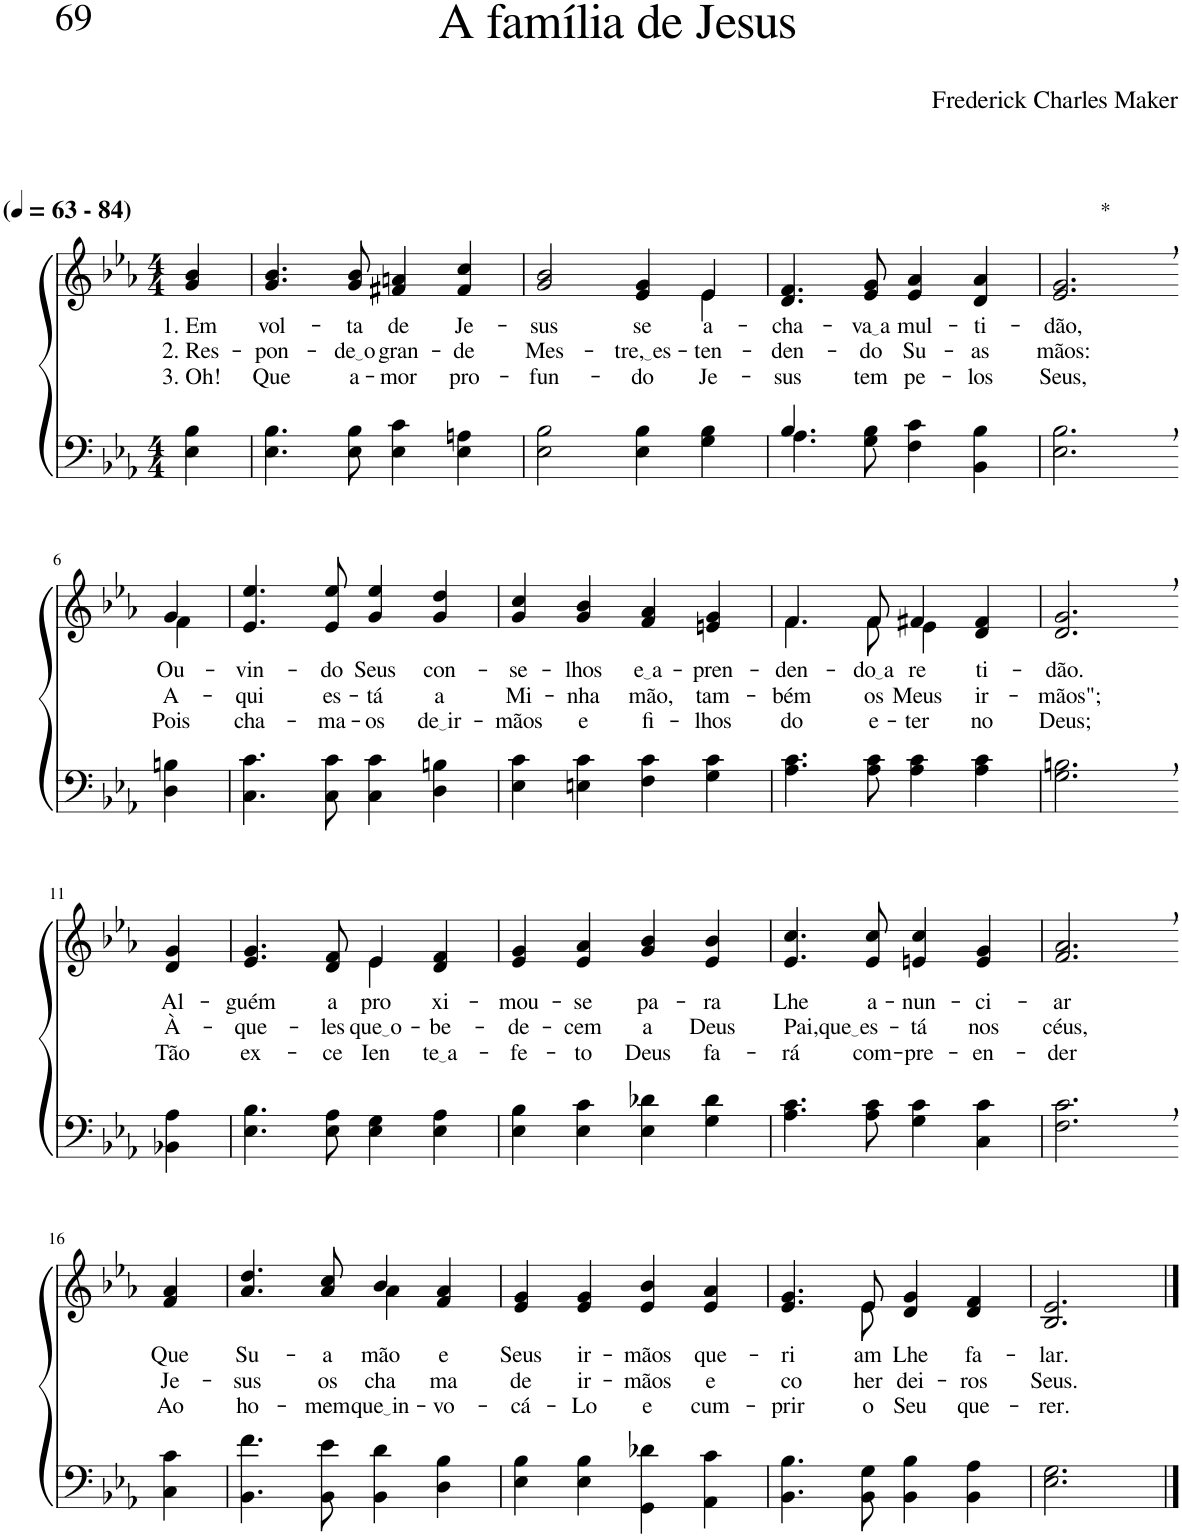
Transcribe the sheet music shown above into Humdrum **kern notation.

**kern	**kern	**text	**text	**text
*part2	*part1	*part1	*part1	*part1
*staff2	*staff1	*staff1	*staff1	*staff1
*I"Parte III e IV	*I"Parte I e II	*	*	*
*clefF4	*clefG2	*	*	*
*Trd1c2	*Trd1c2	*	*	*
*k[b-e-a-]	*k[b-e-a-]	*	*	*
*M4/4	*M4/4	*	*	*
*MM63	*MM63	*	*	*
=1	=1	=1	=1	=1
!	!LO:TX:a:B:t=(	!	!	!
!	!LO:TX:a:B:t=- 84)	!	!	!
!	!	!LO:LY:b	!LO:LY:b	!LO:LY:b
4E-\ 4B-\	4g/ 4b-/	1. Em	2. Res-	3. Oh!
=2	=2	=2	=2	=2
!	!	!LO:LY:b	!LO:LY:b	!LO:LY:b
4.E-\ 4.B-\	4.g/ 4.b-/	vol-	-pon-	Que
!	!	!LO:LY:b	!LO:LY:b	!LO:LY:b
8E-\ 8B-\	8g/ 8b-/	-ta	de o	a-
!	!	!LO:LY:b	!LO:LY:b	!LO:LY:b
4E-\ 4c\	4f#X/ 4an/	de	gran-	-mor
!	!	!LO:LY:b	!LO:LY:b	!LO:LY:b
4E-\ 4An\	4f#/ 4cc/	Je-	-de	pro-
=3	=3	=3	=3	=3
!	!	!LO:LY:b	!LO:LY:b	!LO:LY:b
*	*^	*	*	*
2E-\ 2B-\	2g/ 2b-/	2.ryy	-sus	Mes-	-fun-
!	!	!	!LO:LY:b	!LO:LY:b	!LO:LY:b
4E-\ 4B-\	4e-/ 4g/	.	se	tre, es	-do
!	!	!	!	!LO:LY:b	!
!	!	!	!LO:LY:b	!	!LO:LY:b
4G\ 4B-\	4e-/	4e-\	a-	.	Je-
=4	=4	=4	=4	=4	=4
*^	*	*	*	*	*
!	!	!	!	!LO:LY:b	!LO:LY:b	!LO:LY:b
*	*	*v	*v	*	*	*
4.B-/	4.A-\	4.d/ 4.f/	-cha-	-den-	-sus
!	!	!	!LO:LY:b	!LO:LY:b	!LO:LY:b
2ryy	8G\ 8B-\	8e-/ 8g/	va a	-do	tem
!	!	!	!LO:LY:b	!LO:LY:b	!LO:LY:b
.	4F\ 4c\	4e-/ 4a-/	mul-	Su-	pe-
!	!	!	!LO:LY:b	!LO:LY:b	!LO:LY:b
.	4BB-\ 4B-\	4d/ 4a-/	-ti-	-as	-los
8ryy	.	.	.	.	.
*v	*v	*	*	*	*
=5	=5	=5	=5	=5
!	!LO:TX:a:t=*	!	!	!
!	!	!LO:LY:b	!LO:LY:b	!LO:LY:b
2.E-\, 2.B-\,	2.e-/, 2.g/,	-dão,	mãos:	Seus,
!!LO:LB:g=z
=6-	=6-	=6-	=6-	=6-
*	*^	*	*	*
!	!	!	!LO:LY:b	!LO:LY:b	!LO:LY:b
4D\ 4Bn\	4g/	4f\	Ou-	A-	Pois
=7	=7	=7	=7	=7	=7
!	!	!	!LO:LY:b	!LO:LY:b	!LO:LY:b
*	*v	*v	*	*	*
4.C\ 4.c\	4.e-/ 4.ee-/	-vin-	-qui	cha-
!	!	!LO:LY:b	!LO:LY:b	!LO:LY:b
8C\ 8c\	8e-/ 8ee-/	-do	es-	-ma-
!	!	!LO:LY:b	!LO:LY:b	!LO:LY:b
4C\ 4c\	4g/ 4ee-/	Seus	-tá	-os
!	!	!LO:LY:b	!LO:LY:b	!LO:LY:b
4D\ 4Bn\	4g/ 4dd/	con-	a	de ir
=8	=8	=8	=8	=8
!	!	!LO:LY:b	!LO:LY:b	!LO:LY:b
4E-\ 4c\	4g/ 4cc/	-se-	Mi-	-mãos
!	!	!LO:LY:b	!LO:LY:b	!LO:LY:b
4En\ 4c\	4g/ 4b-/	-lhos	-nha	e
!	!	!LO:LY:b	!LO:LY:b	!LO:LY:b
4F\ 4c\	4f/ 4a-/	e a	mão,	fi-
!	!	!LO:LY:b	!LO:LY:b	!LO:LY:b
4G\ 4c\	4en/ 4g/	-pren-	tam-	-lhos
=9	=9	=9	=9	=9
!	!	!LO:LY:b	!LO:LY:b	!LO:LY:b
*	*^	*	*	*
4.A-\ 4.c\	4.f\	4.f/	-den-	-bém	do
!	!	!	!LO:LY:b	!LO:LY:b	!LO:LY:b
8A-\ 8c\	8f\	8f/	do a	os	e-
!	!	!	!LO:LY:b	!LO:LY:b	!LO:LY:b
4A-\ 4c\	4e-\	4f#X/	re-	Meus	-ter-
!	!	!	!LO:LY:b	!LO:LY:b	!LO:LY:b
4A-\ 4c\	4ryy	4d/ 4f#/	-ti-	ir-	-no
=10	=10	=10	=10	=10	=10
!	!	!	!LO:LY:b	!LO:LY:b	!LO:LY:b
*	*v	*v	*	*	*
2.G\, 2.Bn\,	2.d/, 2.g/,	-dão.	-mãos";	Deus;
!!LO:LB:g=z
=11-	=11-	=11-	=11-	=11-
!	!	!LO:LY:b	!LO:LY:b	!LO:LY:b
4BB-X\ 4A-\	4d/ 4g/	Al-	À-	Tão
=12	=12	=12	=12	=12
!	!	!LO:LY:b	!LO:LY:b	!LO:LY:b
*	*^	*	*	*
4.E-\ 4.B-\	4.e-/ 4.g/	2ryy	-guém	-que-	ex-
!	!	!	!LO:LY:b	!LO:LY:b	!LO:LY:b
8E-\ 8A-\	8d/ 8f/	.	a-	-les	-ce-
!	!	!	!	!LO:LY:b	!
!	!	!	!LO:LY:b	!	!LO:LY:b
4E-\ 4G\	4e-/	4e-\	-pro-	.	-Ien-
!	!	!	!LO:LY:b	!LO:LY:b	!LO:LY:b
4E-\ 4A-\	4d/ 4f/	4ryy	-xi-	-be-	te a
=13	=13	=13	=13	=13	=13
!	!	!	!LO:LY:b	!LO:LY:b	!LO:LY:b
*	*v	*v	*	*	*
4E-\ 4B-\	4e-/ 4g/	-mou-	-de-	-fe-
!	!	!LO:LY:b	!LO:LY:b	!LO:LY:b
4E-\ 4c\	4e-/ 4a-/	-se	-cem	-to
!	!	!LO:LY:b	!LO:LY:b	!LO:LY:b
4E-\ 4d-X\	4g/ 4b-/	pa-	a	Deus
!	!	!LO:LY:b	!LO:LY:b	!LO:LY:b
4G\ 4d-\	4e-/ 4b-/	-ra	Deus	fa-
=14	=14	=14	=14	=14
!	!	!LO:LY:b	!LO:LY:b	!LO:LY:b
4.A-\ 4.c\	4.e-/ 4.cc/	Lhe	Pai,que es	-rá
!	!	!LO:LY:b	!	!LO:LY:b
8A-\ 8c\	8e-/ 8cc/	a-	.	com-
!	!	!LO:LY:b	!LO:LY:b	!LO:LY:b
4G\ 4c\	4en/ 4cc/	-nun-	tá	-pre-
!	!	!LO:LY:b	!LO:LY:b	!LO:LY:b
4C\ 4c\	4e/ 4g/	-ci-	nos	-en-
=15	=15	=15	=15	=15
!	!	!LO:LY:b	!LO:LY:b	!LO:LY:b
2.F\, 2.c\,	2.f/, 2.a-/,	-ar	céus,	-der
!!LO:LB:g=z
=16-	=16-	=16-	=16-	=16-
!	!	!LO:LY:b	!LO:LY:b	!LO:LY:b
4C\ 4c\	4f/ 4a-/	Que	Je-	Ao
=17	=17	=17	=17	=17
!	!	!LO:LY:b	!LO:LY:b	!LO:LY:b
*	*^	*	*	*
4.BB-\ 4.f\	4.a-/ 4.dd/	2ryy	Su-	-sus	ho-
!	!	!	!LO:LY:b	!LO:LY:b	!LO:LY:b
8BB-\ 8e-\	8a-/ 8cc/	.	-a	os	-mem
!	!	!	!	!	!LO:LY:b
!	!	!	!LO:LY:b	!LO:LY:b	!
4BB-\ 4d\	4b-/	4a-\	mão	cha-	que in
!	!	!	!LO:LY:b	!LO:LY:b	!LO:LY:b
4D\ 4B-\	4f/ 4a-/	4ryy	e	-ma	-vo-
=18	=18	=18	=18	=18	=18
!	!	!	!LO:LY:b	!LO:LY:b	!LO:LY:b
*	*v	*v	*	*	*
4E-\ 4B-\	4e-/ 4g/	Seus	de	-cá-
!	!	!LO:LY:b	!LO:LY:b	!LO:LY:b
4E-\ 4B-\	4e-/ 4g/	ir-	ir-	-Lo
!	!	!LO:LY:b	!LO:LY:b	!LO:LY:b
4GG\ 4d-X\	4e-/ 4b-/	-mãos	-mãos	e
!	!	!LO:LY:b	!LO:LY:b	!LO:LY:b
4AA-\ 4c\	4e-/ 4a-/	que-	e	cum-
=19	=19	=19	=19	=19
!	!	!LO:LY:b	!LO:LY:b	!LO:LY:b
*	*^	*	*	*
4.BB-\ 4.B-\	4.e-/ 4.g/	4.ryy	-ri-	co-	-prir
!	!	!	!LO:LY:b	!LO:LY:b	!LO:LY:b
8BB-\ 8G\	8e-/	8e-\	-am	-her-	o
!	!	!	!LO:LY:b	!LO:LY:b	!LO:LY:b
4BB-\ 4B-\	4d/ 4g/	2ryy	Lhe	-dei-	Seu
!	!	!	!LO:LY:b	!LO:LY:b	!LO:LY:b
4BB-\ 4A-\	4d/ 4f/	.	fa-	-ros	que-
*	*v	*v	*	*	*
=20	=20	=20	=20	=20
!	!	!LO:LY:b	!LO:LY:b	!LO:LY:b
2.E-\ 2.G\	2.B-/ 2.e-/	-lar.	Seus.	-rer.
==	==	==	==	==
*-	*-	*-	*-	*-
